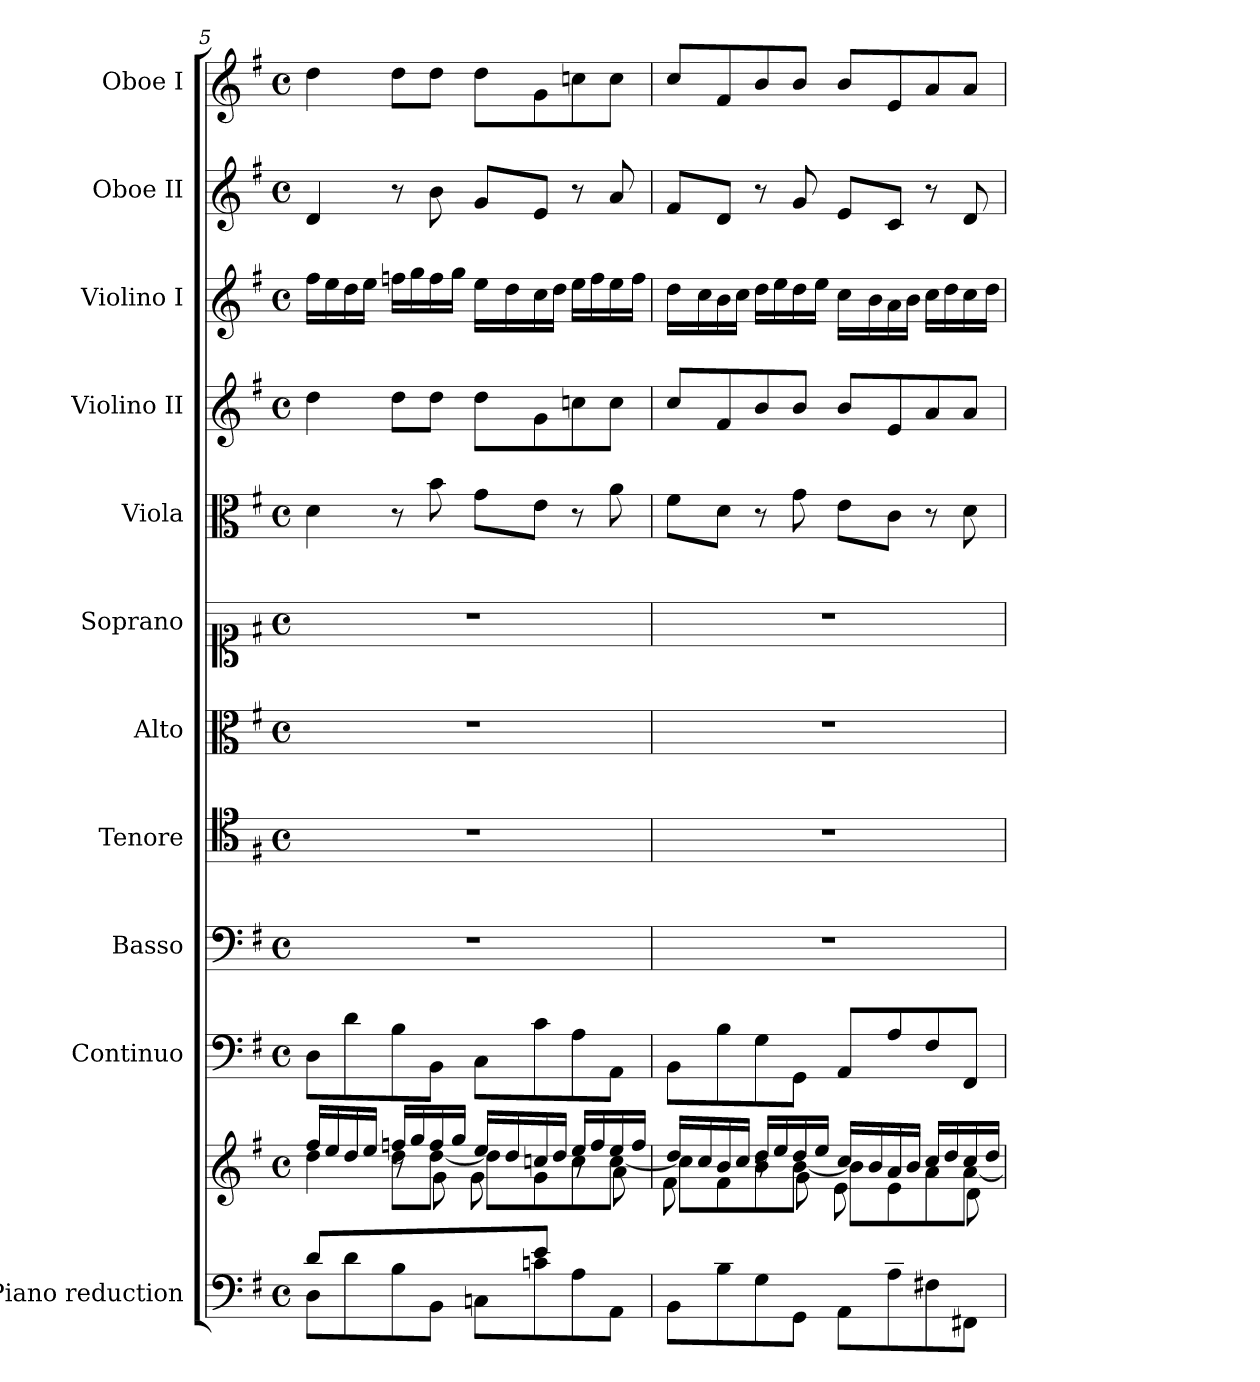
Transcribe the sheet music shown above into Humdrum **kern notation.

**kern	**kern	**kern	**kern	**kern	**kern	**kern	**kern	**kern	**kern	**kern	**kern
*part11	*part11	*part10	*part9	*part8	*part7	*part6	*part5	*part4	*part3	*part2	*part1
*staff12	*staff11	*staff10	*staff9	*staff8	*staff7	*staff6	*staff5	*staff4	*staff3	*staff2	*staff1
*I"Piano reduction	*	*I"Continuo	*I"Basso	*I"Tenore	*I"Alto	*I"Soprano	*I"Viola	*I"Violino II	*I"Violino I	*I"Oboe II	*I"Oboe I
*I'Pno	*	*	*	*	*	*	*	*	*	*I'Ob	*I'Ob
!!LO:PB:g=z
*clefF4	*clefG2	*clefF4	*clefF4	*clefC4	*clefC3	*clefC1	*clefC3	*clefG2	*clefG2	*clefG2	*clefG2
*k[f#]	*k[f#]	*k[f#]	*k[f#]	*k[f#]	*k[f#]	*k[f#]	*k[f#]	*k[f#]	*k[f#]	*k[f#]	*k[f#]
*M4/4	*M4/4	*M4/4	*M4/4	*M4/4	*M4/4	*M4/4	*M4/4	*M4/4	*M4/4	*M4/4	*M4/4
*met(c)	*met(c)	*met(c)	*met(c)	*met(c)	*met(c)	*met(c)	*met(c)	*met(c)	*met(c)	*met(c)	*met(c)
=5	=5	=5	=5	=5	=5	=5	=5	=5	=5	=5	=5
*^	*^	*	*	*	*	*	*	*	*	*	*
*	*	*	*^	*	*	*	*	*	*	*	*	*	*
4d/	8D\L	16ff#/LL	4dd\	4ryy	8D\L	1r	1r	1r	1r	4d\	4dd\	16ff#\LL	4d/	4dd\
.	.	16ee/	.	.	.	.	.	.	.	.	.	16ee\	.	.
.	8d\	16dd/	.	.	8d\	.	.	.	.	.	.	16dd\	.	.
.	.	16ee/JJ	.	.	.	.	.	.	.	.	.	16ee\JJ	.	.
4.ryy	8B\	16ffn/LL	8dd\L	8r	8B\	.	.	.	.	8r	8dd\L	16ffn\LL	8r	8dd\L
.	.	16gg/	.	.	.	.	.	.	.	.	.	16gg\	.	.
.	8BB\J	16ff/	[8dd\J	8g\	8BB\J	.	.	.	.	8b\	8dd\J	16ff\	8b\	8dd\J
.	.	16gg/JJ	.	.	.	.	.	.	.	.	.	16gg\JJ	.	.
.	8Cn\L	16ee/LL	8dd\L]	8g\L	8C\L	.	.	.	.	8g\L	8dd\L	16ee\LL	8g/L	8dd\L
.	.	16dd/	.	.	.	.	.	.	.	.	.	16dd\	.	.
8e/J	8cn\	16ccn/	8g\	8ryy	8c\	.	.	.	.	8e\J	8g\	16cc\	8e/J	8g\
.	.	16dd/JJ	.	.	.	.	.	.	.	.	.	16dd\JJ	.	.
4ryy	8A\	16ee/LL	8cc\	8r	8A\	.	.	.	.	8r	8ccn\	16ee\LL	8r	8ccn\
.	.	16ff/	.	.	.	.	.	.	.	.	.	16ff\	.	.
.	8AA\J	16ee/	[8cc\J	8a\	8AA\J	.	.	.	.	8a\	8cc\J	16ee\	8a/	8cc\J
.	.	16ff/JJ	.	.	.	.	.	.	.	.	.	16ff\JJ	.	.
=6	=6	=6	=6	=6	=6	=6	=6	=6	=6	=6	=6	=6	=6	=6
8ryy	8BB\L	16dd/LL	8cc\L]	8f#\L	8BB\L	1r	1r	1r	1r	8f#\L	8cc/L	16dd\LL	8f#/L	8cc/L
.	.	16cc/	.	.	.	.	.	.	.	.	.	16cc\	.	.
8d/J	8B\	16b/	8f#\	8ryy	8B\	.	.	.	.	8d\J	8f#/	16b\	8d/J	8f#/
.	.	16cc/JJ	.	.	.	.	.	.	.	.	.	16cc\JJ	.	.
4.ryy	8G\	16dd/LL	8b\	8r	8G\	.	.	.	.	8r	8b/	16dd\LL	8r	8b/
.	.	16ee/	.	.	.	.	.	.	.	.	.	16ee\	.	.
.	8GG\J	16dd/	[8b\J	8g\	8GG\J	.	.	.	.	8g\	8b/J	16dd\	8g/	8b/J
.	.	16ee/JJ	.	.	.	.	.	.	.	.	.	16ee\JJ	.	.
.	8AA\L	16cc/LL	8b\L]	8e\L	8AA/L	.	.	.	.	8e\L	8b/L	16cc\LL	8e/L	8b/L
.	.	16b/	.	.	.	.	.	.	.	.	.	16b\	.	.
8c/J	8A\	16a/	8e\	8ryy	8A/	.	.	.	.	8c\J	8e/	16a\	8c/J	8e/
.	.	16b/JJ	.	.	.	.	.	.	.	.	.	16b\JJ	.	.
4ryy	8F#X\	16cc/LL	8a\	8r	8F#/	.	.	.	.	8r	8a/	16cc\LL	8r	8a/
.	.	16dd/	.	.	.	.	.	.	.	.	.	16dd\	.	.
.	8FF#X\J	16cc/	[8a\J	8d\	8FF#/J	.	.	.	.	8d\	8a/J	16cc\	8d/	8a/J
.	.	16dd/JJ	.	.	.	.	.	.	.	.	.	16dd\JJ	.	.
*v	*v	*	*	*	*	*	*	*	*	*	*	*	*	*
*	*v	*v	*v	*	*	*	*	*	*	*	*	*	*
=	=	=	=	=	=	=	=	=	=	=	=
*-	*-	*-	*-	*-	*-	*-	*-	*-	*-	*-	*-
